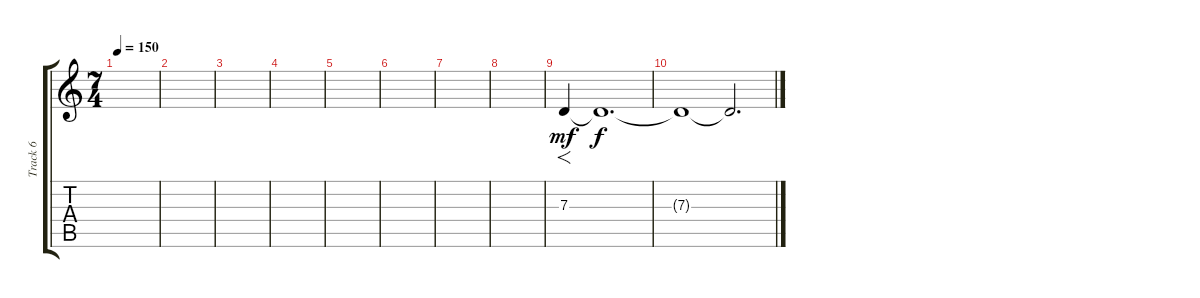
\track ("Track 6" "Track 6") {instrument cello}
\staff {score tabs}
\tuning (E4 B3 G3 D3 A2 E2) {hide}
\ts (7 4)
\tempo 150
\clef g2
\ks c
|
|
|
|
|
|
|
|
7.3.4{f dy mf volume 4} 7.3{t}.1{d dy f volume 10} |
7.3{t}.1 7.3{t}.2{d}
